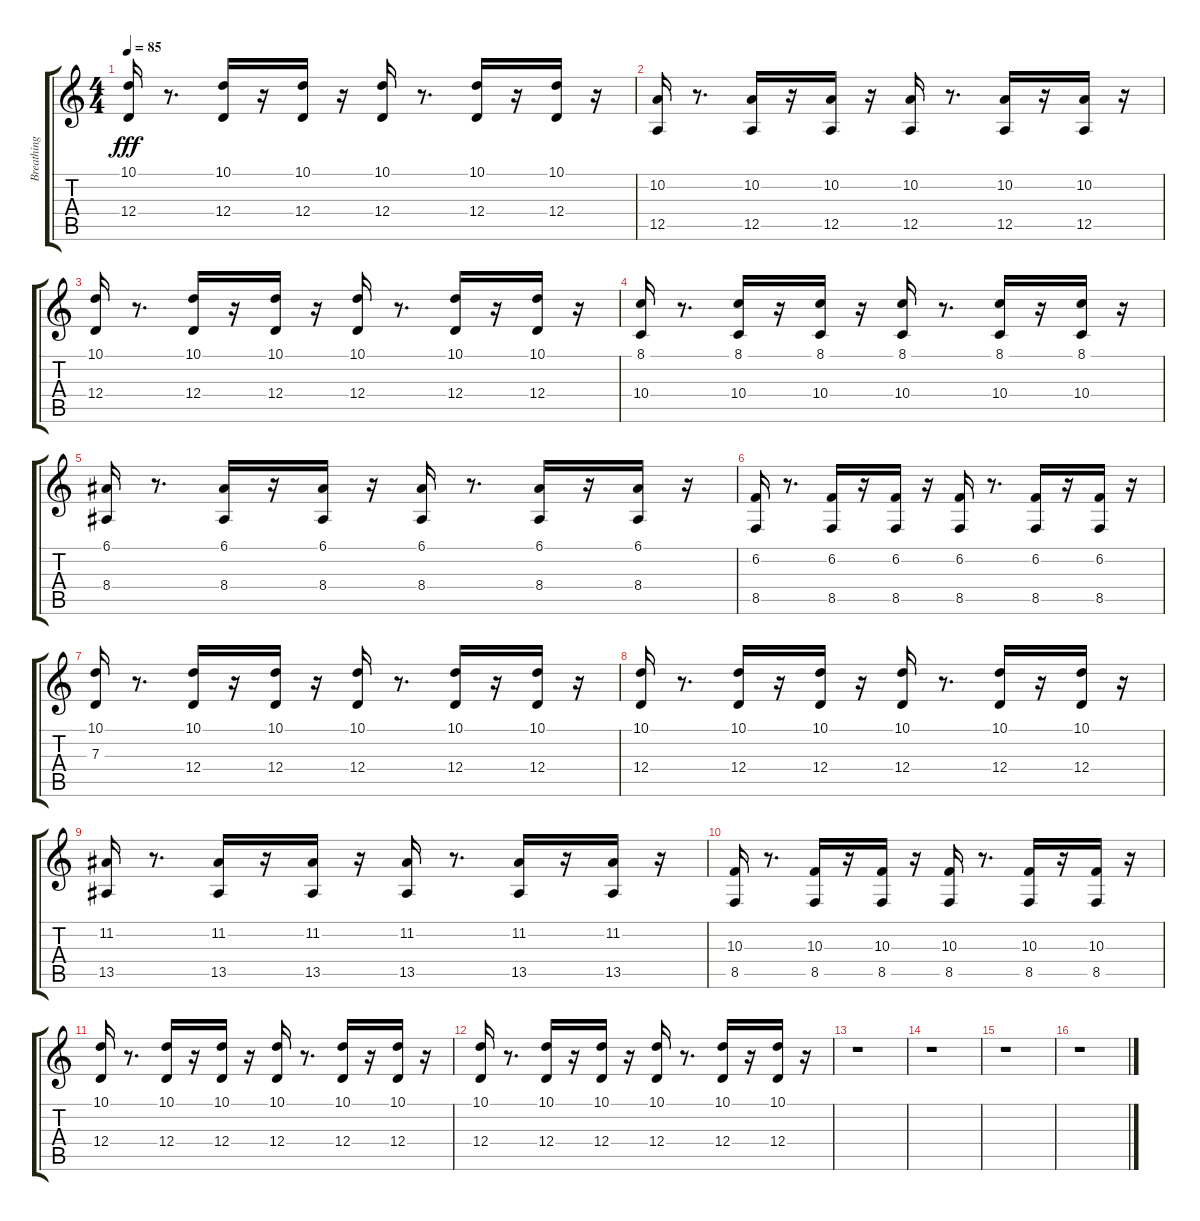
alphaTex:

\track ("Breathing" "Breathing") {instrument breathnoise}
\staff {score tabs}
\tuning (E4 B3 G3 D3 A2 E2) {hide}
\ts (4 4)
\tempo 85
\clef g2
\ks c
(10.1 12.4).16{dy fff} r.8{d} (10.1 12.4).16 r.16 (10.1 12.4).16 r.16 (10.1 12.4).16 r.8{d} (10.1 12.4).16 r.16 (10.1 12.4).16 r.16 |
(10.2 12.5).16 r.8{d} (10.2 12.5).16 r.16 (10.2 12.5).16 r.16 (10.2 12.5).16 r.8{d} (10.2 12.5).16 r.16 (10.2 12.5).16 r.16 |
(10.1 12.4).16 r.8{d} (10.1 12.4).16 r.16 (10.1 12.4).16 r.16 (10.1 12.4).16 r.8{d} (10.1 12.4).16 r.16 (10.1 12.4).16 r.16 |
(8.1 10.4).16 r.8{d} (8.1 10.4).16 r.16 (8.1 10.4).16 r.16 (8.1 10.4).16 r.8{d} (8.1 10.4).16 r.16 (8.1 10.4).16 r.16 |
(6.1 8.4).16 r.8{d} (6.1 8.4).16 r.16 (6.1 8.4).16 r.16 (6.1 8.4).16 r.8{d} (6.1 8.4).16 r.16 (6.1 8.4).16 r.16 |
(6.2 8.5).16 r.8{d} (6.2 8.5).16 r.16 (6.2 8.5).16 r.16 (6.2 8.5).16 r.8{d} (6.2 8.5).16 r.16 (6.2 8.5).16 r.16 |
(10.1 7.3).16 r.8{d} (10.1 12.4).16 r.16 (10.1 12.4).16 r.16 (10.1 12.4).16 r.8{d} (10.1 12.4).16 r.16 (10.1 12.4).16 r.16 |
(10.1 12.4).16 r.8{d} (10.1 12.4).16 r.16 (10.1 12.4).16 r.16 (10.1 12.4).16 r.8{d} (10.1 12.4).16 r.16 (10.1 12.4).16 r.16 |
(11.2 13.5).16 r.8{d} (11.2 13.5).16 r.16 (11.2 13.5).16 r.16 (11.2 13.5).16 r.8{d} (11.2 13.5).16 r.16 (11.2 13.5).16 r.16 |
(10.3 8.5).16 r.8{d} (10.3 8.5).16 r.16 (10.3 8.5).16 r.16 (10.3 8.5).16 r.8{d} (10.3 8.5).16 r.16 (10.3 8.5).16 r.16 |
(10.1 12.4).16 r.8{d} (10.1 12.4).16 r.16 (10.1 12.4).16 r.16 (10.1 12.4).16 r.8{d} (10.1 12.4).16 r.16 (10.1 12.4).16{volume 15} r.16 |
(10.1 12.4).16{volume 14} r.8{d} (10.1 12.4).16{volume 10} r.16 (10.1 12.4).16{volume 9} r.16 (10.1 12.4).16{volume 8} r.8{d} (10.1 12.4).16{volume 6} r.16 (10.1 12.4).16{volume 5} r.16 |
r.1 |
r.1 |
r.1 |
r.1
